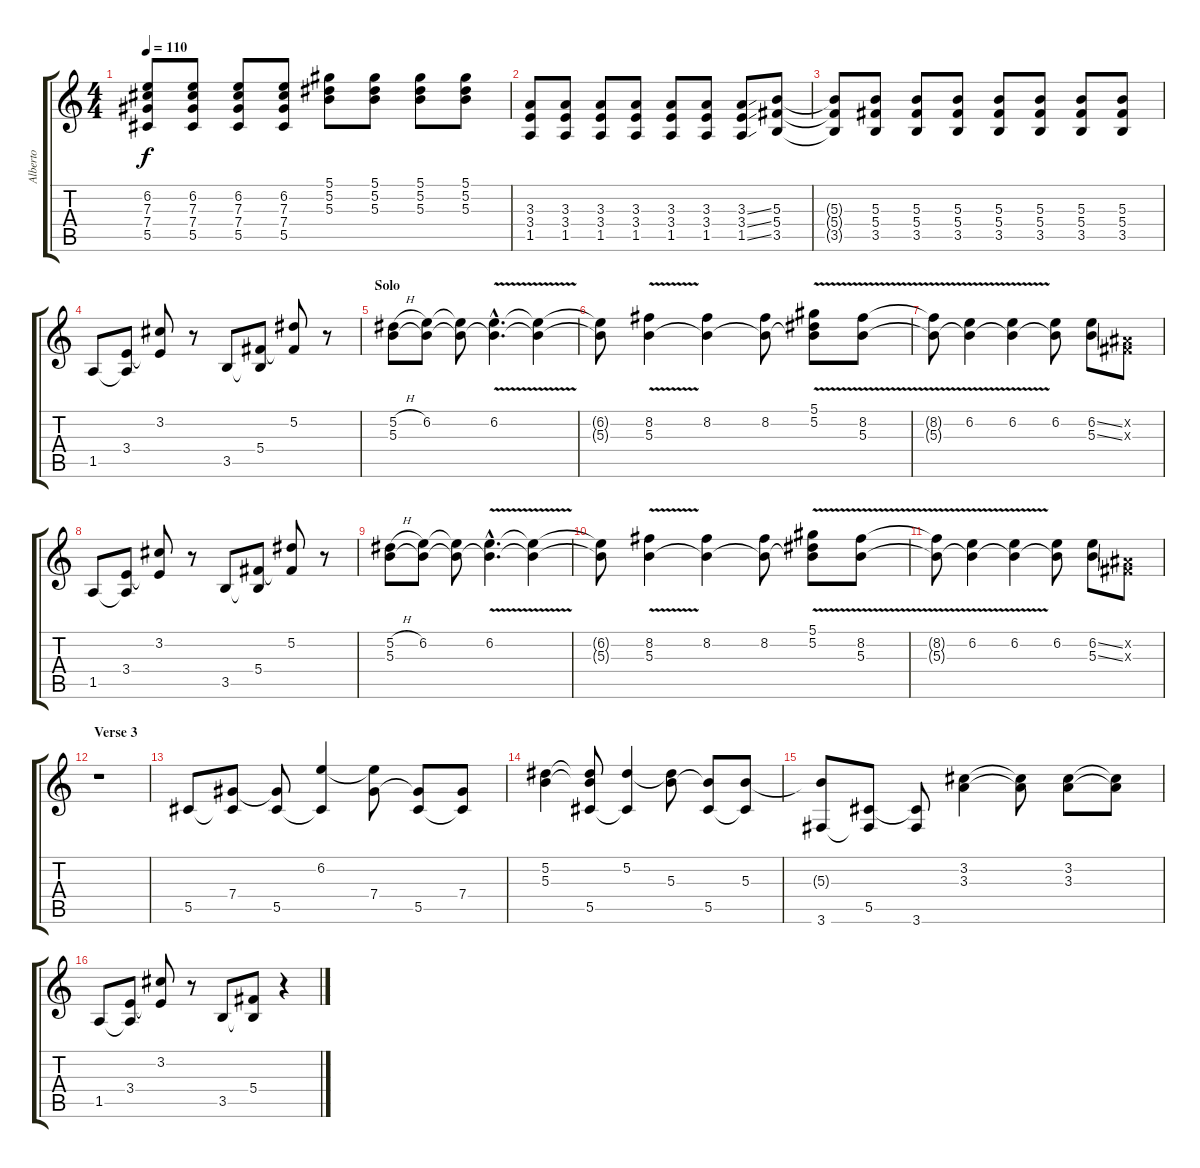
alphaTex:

\track ("Alberto" "Alberto") {instrument distortionguitar}
\staff {score tabs}
\tuning (Eb4 Bb3 Gb3 Db3 Ab2 Eb2) {hide}
\ts (4 4)
\tempo 110
\clef g2
\ks c
(6.2 7.3 7.4 5.5).8{dy f} (6.2 7.3 7.4 5.5).8 (6.2 7.3 7.4 5.5).8 (6.2 7.3 7.4 5.5).8 (5.1 5.2 5.3).8 (5.1 5.2 5.3).8 (5.1 5.2 5.3).8 (5.1 5.2 5.3).8 |
(3.3 3.4 1.5).8 (3.3 3.4 1.5).8 (3.3 3.4 1.5).8 (3.3 3.4 1.5).8 (3.3 3.4 1.5).8 (3.3 3.4 1.5).8 (3.3{ss} 3.4{ss} 1.5{ss}).8 (5.3 5.4 3.5).8 |
(5.3{t} 5.4{t} 3.5{t}).8 (5.3 5.4 3.5).8 (5.3 5.4 3.5).8 (5.3 5.4 3.5).8 (5.3 5.4 3.5).8 (5.3 5.4 3.5).8 (5.3 5.4 3.5).8 (5.3 5.4 3.5).8 |
1.5.8 (3.4 1.5{t}).8 (3.2 3.4{t}).8 r.8 3.5.8 (5.4 3.5{t}).8 (5.2 5.4{t}).8 r.8 |
\section ("" "Solo")
(5.2{h} 5.3).8 (6.2 5.3{t}).8 (6.2{t} 5.3{t}).8 (6.2{v hac} 5.3{hac t}).4{d} (6.2{t} 5.3{t}).4 |
(6.2{t} 5.3{t}).8 (8.2{v} 5.3).4 (8.2 5.3{t}).4 (8.2 5.3{t}).8 (5.1{v} 5.2{v} 5.3{t}).8 (8.2{v} 5.3).8 |
(8.2{t} 5.3{t}).8 (6.2{v} 5.3{t}).4 (6.2{v} 5.3{t}).4 (6.2 5.3{t}).8 (6.2{ss} 5.3{ss}).8 (0.2{x} 0.3{x}).8 |
1.5.8 (3.4 1.5{t}).8 (3.2 3.4{t}).8 r.8 3.5.8 (5.4 3.5{t}).8 (5.2 5.4{t}).8 r.8 |
(5.2{h} 5.3).8 (6.2 5.3{t}).8 (6.2{t} 5.3{t}).8 (6.2{v hac} 5.3{hac t}).4{d} (6.2{t} 5.3{t}).4 |
(6.2{t} 5.3{t}).8 (8.2{v} 5.3).4 (8.2 5.3{t}).4 (8.2 5.3{t}).8 (5.1{v} 5.2{v} 5.3{t}).8 (8.2{v} 5.3).8 |
(8.2{t} 5.3{t}).8 (6.2{v} 5.3{t}).4 (6.2{v} 5.3{t}).4 (6.2 5.3{t}).8 (6.2{ss} 5.3{ss}).8 (0.2{x} 0.3{x}).8 |
\section ("" "Verse 3")
r.1 |
5.5.8 (7.4 5.5{t}).8 (7.4{t} 5.5).8 (6.2 5.5{t}).4 (6.2{t} 7.4).8 (7.4{t} 5.5).8 (7.4 5.5{t}).8 |
(5.2 5.3).4 (5.2{t} 5.3{t} 5.5).8 (5.2 5.5{t}).4 (5.2{t} 5.3).8 (5.3{t} 5.5).8 (5.3 5.5{t}).8 |
(5.3{t} 3.6).8 (5.5 3.6{t}).8 (5.5{t} 3.6).8 (3.2 3.3).4 (3.2{t} 3.3{t}).8 (3.2 3.3).8 (3.2{t} 3.3{t}).8 |
1.5.8 (3.4 1.5{t}).8 (3.2 3.4{t}).8 r.8 3.5.8 (5.4 3.5{t}).8 r.4
